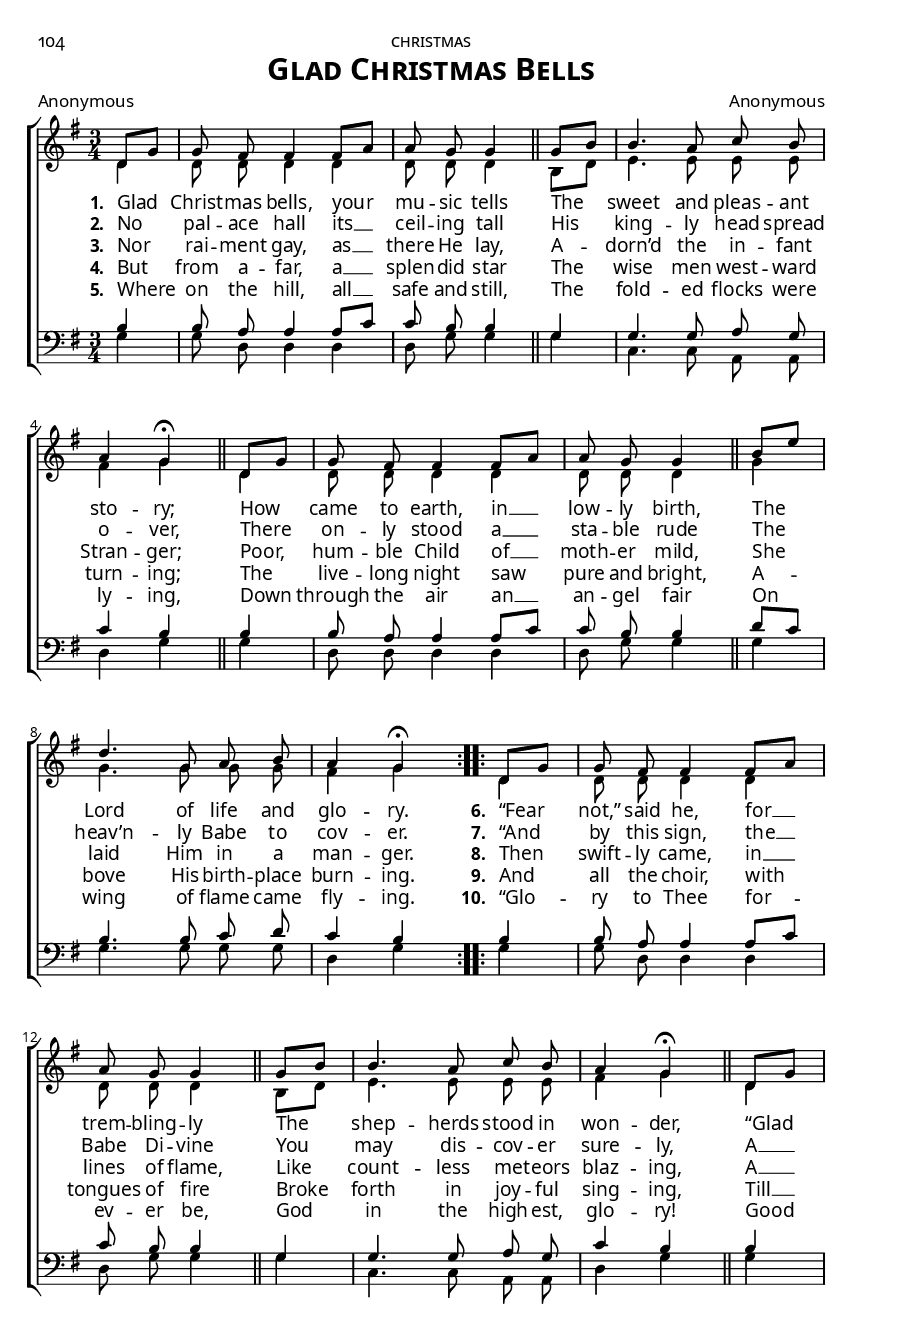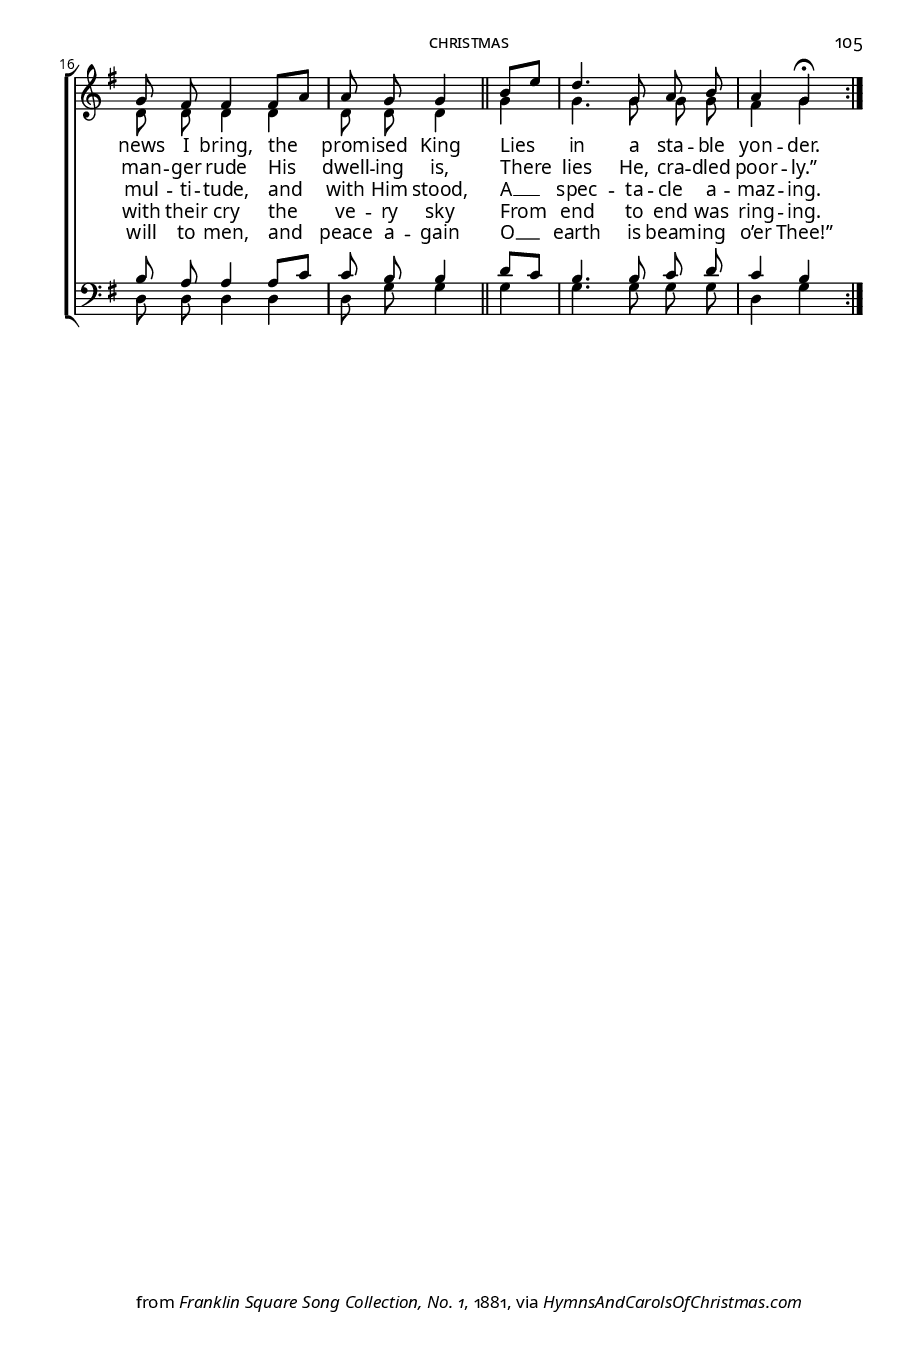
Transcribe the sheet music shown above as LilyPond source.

\version "2.14.2"
\include "util.ly"
\header {
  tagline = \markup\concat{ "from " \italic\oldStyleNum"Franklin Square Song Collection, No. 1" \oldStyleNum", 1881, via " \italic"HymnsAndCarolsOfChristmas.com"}

    title = \markup{\override #'(font-name . "Garamond Premier Pro Semibold"){ \abs-fontsize #15 \smallCapsOldStyle"Glad Christmas Bells"}}
    poet = \markup\oldStyleNum"Anonymous"
    composer = \markup\oldStyleNum"Anonymous"
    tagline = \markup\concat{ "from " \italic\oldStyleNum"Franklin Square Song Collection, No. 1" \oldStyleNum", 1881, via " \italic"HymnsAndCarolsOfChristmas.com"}
  }
\paper {
  print-all-headers = ##f
  paper-height = 9\in
  paper-width = 6\in
  indent = 0\in
  %system-system-spacing = #'((basic-distance . 10) (padding . 0))
  %system-system-spacing =
  %  #'((basic-distance . 0)
  %     (minimum-distance . 0)
  %     (padding . -0.35)
  %     (stretchability . 100))
  ragged-last-bottom = ##t
  ragged-bottom = ##f
  two-sided = ##t
  inner-margin = 0.5\in
  outer-margin = 0.25\in
  top-margin = 0.25\in
  bottom-margin = 0.25\in
  first-page-number = #104
  print-first-page-number = ##t
  headerLine = \markup{\override #'(font-name . "Garamond Premier Pro") \smallCapsOldStyle"christmas"}
  oddHeaderMarkup = \markup\fill-line{
     \override #'(font-name . "Garamond Premier Pro")\abs-fontsize #8.5
     \combine 
        \fill-line{"" \on-the-fly #print-page-number-check-first
        \oldStylePageNum""
        }
        \fill-line{\headerLine}
  }
  evenHeaderMarkup = \markup {
     \override #'(font-name . "Garamond Premier Pro")\abs-fontsize #8.5
     \combine
        \on-the-fly #print-page-number-check-first
        \oldStylePageNum""
        \fill-line{\headerLine}
  }
}
#(set-global-staff-size 15) \paper{ #(define fonts (make-pango-font-tree "GoudyOlSt BT" "Garamond Premier Pro" "Garamond Premier Pro" (/ 15 20))) }
global = {
  \key g \major
  \time 3/4
  \autoBeamOff
  \override DynamicLineSpanner #'staff-padding = #0.0
  \override DynamicLineSpanner #'Y-extent = #'(-1 . 1)
}

sopMusic = \relative c' {
  \repeat volta 5 {
    \partial 4 d8[ g] |
    g8 fis fis4 fis8[ a] |
    a g g4 \bar"||" g8[ b] |
    b4. a8 c b |
    \partial 2 a4 g\fermata \bar"||"
    
    \partial 4 d8[ g] |
    g fis fis4 fis8[ a] |
    a g g4 \bar"||" b8[ e] |
    d4. g,8 a b |
    \partial 2 a4 g\fermata
  }
}
sopWords = \lyricmode {
  
}

altoMusic = \relative c' {
  d4 |
  d8 d d4 d |
  d8 d d4 b8[ d] |
  e4. e8 e e |
  fis4 g |
  
  d |
  d8 d d4 d |
  d8 d d4 g |
  g4. g8 g g |
  fis4 g
}
altoWords = \lyricmode {
  \dropLyricsIX
  \set stanza = #"1. "
  Glad Christ -- mas bells, your mu -- sic tells
    The sweet and pleas -- ant sto -- ry;
  How came to earth, in __ low -- ly birth,
    The Lord of life and glo -- ry.
    
  \set stanza = #"6. "
  “Fear not,” said he, for __ trem -- bling -- ly
    The shep -- herds stood in won -- der,
  “Glad news I bring, the prom -- ised King
    Lies in a sta -- ble yon -- der.
}
altoWordsII = \lyricmode {
  \dropLyricsIX
  \set stanza = #"2. "
  No pal -- ace hall its __ ceil -- ing tall
    His king -- ly head spread o -- ver,
  There on -- ly stood a __ sta -- ble rude
    The heav’n -- ly Babe to cov -- er.
  
  \set stanza = #"7. "
  “And by this sign, the __ Babe Di -- vine
    You may dis -- cov -- er sure -- ly,
  A __ man -- ger rude His dwell -- ing is,
    There lies He, cra -- dled poor -- ly.”
}
altoWordsIII = \lyricmode {
  \dropLyricsIX
  \set stanza = #"3. "
  Nor rai -- ment gay, as __ there He lay,
    A -- dorn’d the in -- fant Stran -- ger;
  Poor, hum -- ble Child of __ moth -- er mild,
    She laid Him in a man -- ger.
  
  \set stanza = #"8. "
  Then swift -- ly came, in __ lines of flame,
    Like count -- less me -- teors blaz -- ing,
  A __ mul -- ti -- tude, and with Him stood,
    A __ spec -- ta -- cle a -- maz -- ing.
}
altoWordsIV = \lyricmode {
  \dropLyricsIX
  \set stanza = #"4. "
  But from a -- far, a __ splen -- did star
    The wise men west -- ward turn -- ing;
  The live -- long night saw pure and bright,
    A -- bove His birth -- place burn -- ing.
  
  \set stanza = #"9. "
  And all the choir, with tongues of fire
    Broke forth in joy -- ful sing -- ing,
  Till __ with their cry the ve -- ry sky
    From end to end was ring -- ing.
}
altoWordsV = \lyricmode {
  \dropLyricsIX
  \set stanza = #"5. "
  Where on the hill, all __ safe and still,
    The fold -- ed flocks were ly -- ing,
  Down through the air an __ an -- gel fair
    On wing of flame came fly -- ing.
  
  \set stanza = #"10. "
  “Glo -- ry to Thee for -- ev -- er be,
    God in the high -- est, glo -- ry!
  Good will to men, and peace a -- gain
    O __ earth is beam -- ing o’er Thee!”
}
altoWordsVI = \lyricmode {
}
tenorMusic = \relative c' {
  b4 |
  b8 a a4 a8[ c] |
  c b b4 g |
  g4. g8 a g |
  c4 b |
  
  b |
  b8 a a4 a8[ c] |
  c b b4 d8[ c] |
  b4. b8 c d |
  c4 b
}
tenorWords = \lyricmode {

}

bassMusic = \relative c {
  g'4 |
  g8 d d4 d |
  d8 g g4 g |
  c,4. c8 a a |
  d4 g |
  
  g |
  d8 d d4 d |
  d8 g g4 g |
  g4. g8 g g |
  d4 g
}
bassWords = \lyricmode {

}

pianoRH = \relative c' {
  
}
pianoLH = \relative c' {
  
}

\score {
  <<
   \new ChoirStaff <<
%    \new Lyrics = sopranos \with { \override VerticalAxisGroup #'nonstaff-relatedstaff-spacing = #'((basic-distance . 1)) }
    \new Staff = women <<
      \new Voice = "sopranos" { \voiceOne << \global \repeat unfold2\sopMusic >> }
      \new Voice = "altos" { \voiceTwo << \global \repeat unfold2\altoMusic >> }
    >>
   \new Staff = men <<
      \clef bass
      \new Voice = "tenors" { \voiceOne << \global \repeat unfold2\tenorMusic >> }
      \new Voice = "basses" { \voiceTwo << \global \repeat unfold2\bassMusic >> }
    >>
    \new Lyrics \with { alignAboveContext = #"women" \override VerticalAxisGroup #'nonstaff-relatedstaff-spacing = #'((basic-distance . 1))} \lyricsto "sopranos" \sopWords
     \new Lyrics = "altosVI"  \with { alignBelowContext = #"women" \override VerticalAxisGroup #'nonstaff-relatedstaff-spacing = #'((basic-distance . 1))} \lyricsto "sopranos" \altoWordsVI
    \new Lyrics = "altosV"  \with { alignBelowContext = #"women" \override VerticalAxisGroup #'nonstaff-relatedstaff-spacing = #'((basic-distance . 1))} \lyricsto "sopranos" \altoWordsV
    \new Lyrics = "altosIV"  \with { alignBelowContext = #"women" \override VerticalAxisGroup #'nonstaff-relatedstaff-spacing = #'((basic-distance . 1))} \lyricsto "sopranos" \altoWordsIV
    \new Lyrics = "altosIII"  \with { alignBelowContext = #"women" \override VerticalAxisGroup #'nonstaff-relatedstaff-spacing = #'((basic-distance . 1))} \lyricsto "sopranos" \altoWordsIII
    \new Lyrics = "altosII"  \with { alignBelowContext = #"women" \override VerticalAxisGroup #'nonstaff-relatedstaff-spacing = #'((basic-distance . 1))} \lyricsto "sopranos" \altoWordsII
    \new Lyrics = "altos"  \with { alignBelowContext = #"women" \override VerticalAxisGroup #'nonstaff-relatedstaff-spacing = #'((padding . -0.5)) } \lyricsto "sopranos" \altoWords
    \new Lyrics \with { alignAboveContext = #"men" \override VerticalAxisGroup #'nonstaff-relatedstaff-spacing = #'((basic-distance . 1)) } \lyricsto "tenors" \tenorWords
    \new Lyrics \with { alignBelowContext = #"men" \override VerticalAxisGroup #'nonstaff-relatedstaff-spacing = #'((basic-distance . 1)) } \lyricsto "basses" \bassWords
  >>
%    \new PianoStaff << \new Staff { \new Voice { \pianoRH } } \new Staff { \clef "bass" \pianoLH } >>
  >>
  \layout {
    \context {
      \Score
      %\override SpacingSpanner #'base-shortest-duration = #(ly:make-moment 1 8)
      %\override SpacingSpanner #'common-shortest-duration = #(ly:make-moment 1 4)
    }
    \context {
      % Remove all empty staves
      % \Staff \RemoveEmptyStaves \override VerticalAxisGroup #'remove-first = ##t
    }
  }
  
  \midi {
    \tempo 4 = 90
    \set Staff.midiInstrument = "flute"
  
    \context {
      \Voice
      \remove "Dynamic_performer"
    }
  }
}
